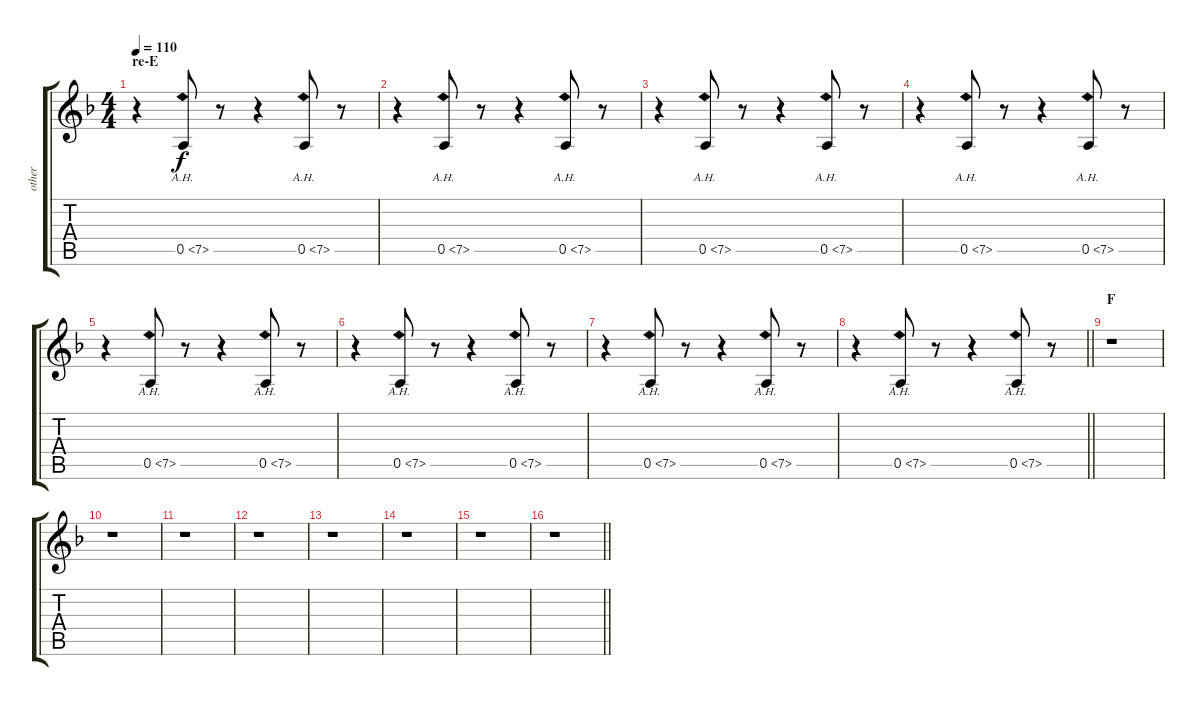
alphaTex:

\track ("other" "other") {instrument electricguitarmuted}
\staff {score tabs}
\tuning (E4 B3 G3 D3 A2 D2) {hide}
\ts (4 4)
\section ("" "re-E")
\tempo 110
\clef g2
\ks dminor
r.4{dy f volume 10 instrument guitarharmonics} 0.5{ah 7}.8 r.8 r.4 0.5{ah 7}.8 r.8 |
r.4 0.5{ah 7}.8 r.8 r.4 0.5{ah 7}.8 r.8 |
r.4 0.5{ah 7}.8 r.8 r.4 0.5{ah 7}.8 r.8 |
r.4 0.5{ah 7}.8 r.8 r.4 0.5{ah 7}.8 r.8 |
r.4 0.5{ah 7}.8 r.8 r.4 0.5{ah 7}.8 r.8 |
r.4 0.5{ah 7}.8 r.8 r.4 0.5{ah 7}.8 r.8 |
r.4 0.5{ah 7}.8 r.8 r.4 0.5{ah 7}.8 r.8 |
\barLineRight lightlight
r.4 0.5{ah 7}.8 r.8 r.4 0.5{ah 7}.8 r.8 |
\section ("" "F")
r.1 |
r.1 |
r.1 |
r.1 |
r.1 |
r.1 |
r.1 |
\barLineRight lightlight
r.1
